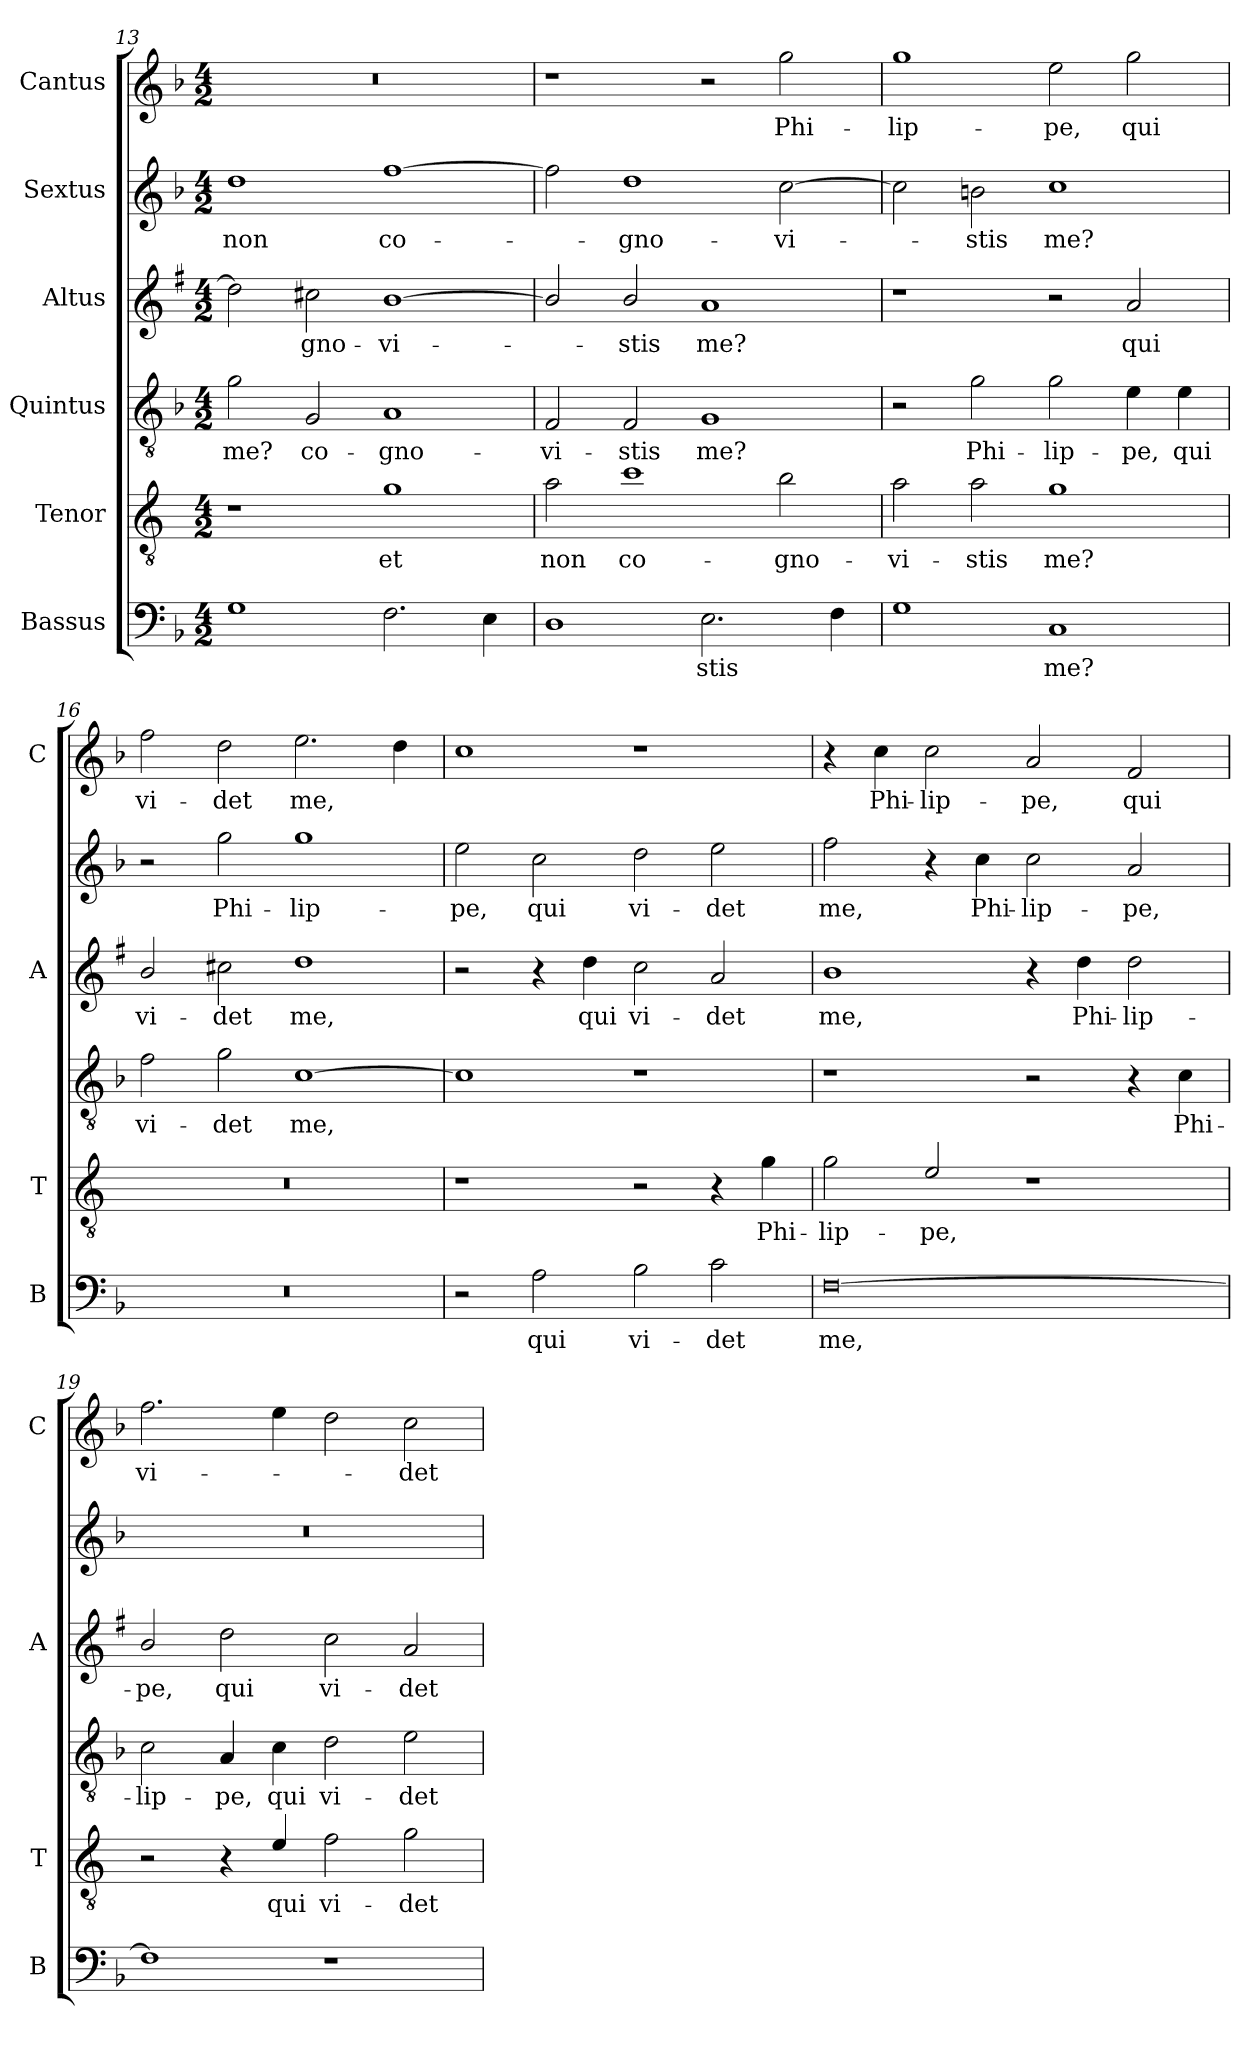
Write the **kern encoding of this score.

**kern	**text	**kern	**text	**kern	**text	**kern	**text	**kern	**text	**kern	**text
*part6	*part6	*part5	*part5	*part4	*part4	*part3	*part3	*part2	*part2	*part1	*part1
*staff6	*staff6	*staff5	*staff5	*staff4	*staff4	*staff3	*staff3	*staff2	*staff2	*staff1	*staff1
*I"Bassus	*	*I"Tenor	*	*I"Quintus	*	*I"Altus	*	*I"Sextus	*	*I"Cantus	*
*I'B	*	*I'T	*	*	*	*I'A	*	*	*	*I'C	*
*clefF4	*	*clefGv2	*	*clefGv2	*	*clefG2	*	*clefG2	*	*clefG2	*
*	*	*ITrd4c7	*	*	*	*ITrd1c2	*	*	*	*	*
*k[b-]	*	*k[b-]	*	*k[b-]	*	*k[b-]	*	*k[b-]	*	*k[b-]	*
*F:	*	*F:	*	*F:	*	*F:	*	*F:	*	*F:	*
*M4/2	*	*M4/2	*	*M4/2	*	*M4/2	*	*M4/2	*	*M4/2	*
=13	=13	=13	=13	=13	=13	=13	=13	=13	=13	=13	=13
!	!	!	!	!	!LO:LY:b	!	!	!	!LO:LY:b	!	!
1G	.	1r	.	2g\	me?	2cc\]	.	1dd	non	0r	.
!	!	!	!	!	!LO:LY:b	!	!LO:LY:b	!	!	!	!
.	.	.	.	2G/	co-	2bn\	-gno-	.	.	.	.
!	!	!	!LO:LY:b	!	!LO:LY:b	!	!LO:LY:b	!	!LO:LY:b	!	!
2.F\	.	1c	et	1A	-gno-	[1a	-vi-	[1ff	co-	.	.
4E\	.	.	.	.	.	.	.	.	.	.	.
=14	=14	=14	=14	=14	=14	=14	=14	=14	=14	=14	=14
!	!	!	!LO:LY:b	!	!LO:LY:b	!	!	!	!	!	!
1D	.	2d\	non	2F/	-vi-	2a/]	.	2ff\]	.	1r	.
!	!	!	!LO:LY:b	!	!LO:LY:b	!	!LO:LY:b	!	!LO:LY:b	!	!
.	.	1f	co-	2F/	-stis	2a/	-stis	1dd	-gno-	.	.
!	!LO:LY:b	!	!	!	!LO:LY:b	!	!LO:LY:b	!	!	!	!
2.E\	-stis	.	.	1G	me?	1g	me?	.	.	2r	.
!	!	!	!LO:LY:b	!	!	!	!	!	!LO:LY:b	!	!LO:LY:b
.	.	2e\	-gno-	.	.	.	.	[2cc\	-vi-	2gg\	Phi-
4F\	.	.	.	.	.	.	.	.	.	.	.
=15	=15	=15	=15	=15	=15	=15	=15	=15	=15	=15	=15
!	!	!	!LO:LY:b	!	!	!	!	!	!	!	!LO:LY:b
1G	.	2d\	-vi-	2r	.	1r	.	2cc\]	.	1gg	-lip-
!	!	!	!LO:LY:b	!	!LO:LY:b	!	!	!	!LO:LY:b	!	!
.	.	2d\	-stis	2g\	Phi-	.	.	2bn\	-stis	.	.
!	!LO:LY:b	!	!LO:LY:b	!	!LO:LY:b	!	!	!	!LO:LY:b	!	!LO:LY:b
1C	me?	1c	me?	2g\	-lip-	2r	.	1cc	me?	2ee\	-pe,
!	!	!	!	!	!LO:LY:b	!	!LO:LY:b	!	!	!	!LO:LY:b
.	.	.	.	4e\	-pe,	2g/	qui	.	.	2gg\	qui
!	!	!	!	!	!LO:LY:b	!	!	!	!	!	!
.	.	.	.	4e\	qui	.	.	.	.	.	.
=16	=16	=16	=16	=16	=16	=16	=16	=16	=16	=16	=16
!	!	!	!	!	!LO:LY:b	!	!LO:LY:b	!	!	!	!LO:LY:b
0r	.	0r	.	2f\	vi-	2a/	vi-	2r	.	2ff\	vi-
!	!	!	!	!	!LO:LY:b	!	!LO:LY:b	!	!LO:LY:b	!	!LO:LY:b
.	.	.	.	2g\	-det	2bn\	-det	2gg\	Phi-	2dd\	-det
!	!	!	!	!	!LO:LY:b	!	!LO:LY:b	!	!LO:LY:b	!	!LO:LY:b
.	.	.	.	[1c	me,	1cc	me,	1gg	-lip-	2.ee\	me,
.	.	.	.	.	.	.	.	.	.	4dd\	.
=17	=17	=17	=17	=17	=17	=17	=17	=17	=17	=17	=17
!	!	!	!	!	!	!	!	!	!LO:LY:b	!	!
2r	.	1r	.	1c]	.	2r	.	2ee\	-pe,	1cc	.
!	!LO:LY:b	!	!	!	!	!	!	!	!LO:LY:b	!	!
2A\	qui	.	.	.	.	4r	.	2cc\	qui	.	.
!	!	!	!	!	!	!	!LO:LY:b	!	!	!	!
.	.	.	.	.	.	4cc\	qui	.	.	.	.
!	!LO:LY:b	!	!	!	!	!	!LO:LY:b	!	!LO:LY:b	!	!
2B-\	vi-	2r	.	1r	.	2b-\	vi-	2dd\	vi-	1r	.
!	!LO:LY:b	!	!	!	!	!	!LO:LY:b	!	!LO:LY:b	!	!
2c\	-det	4r	.	.	.	2g/	-det	2ee\	-det	.	.
!	!	!	!LO:LY:b	!	!	!	!	!	!	!	!
.	.	4c\	Phi-	.	.	.	.	.	.	.	.
!!LO:PB:g=z
=18	=18	=18	=18	=18	=18	=18	=18	=18	=18	=18	=18
!	!LO:LY:b	!	!LO:LY:b	!	!	!	!LO:LY:b	!	!LO:LY:b	!	!
[0F	me,	2c\	-lip-	1r	.	1a	me,	2ff\	me,	4r	.
!	!	!	!	!	!	!	!	!	!	!	!LO:LY:b
.	.	.	.	.	.	.	.	.	.	4cc\	Phi-
!	!	!	!LO:LY:b	!	!	!	!	!	!	!	!LO:LY:b
.	.	2A/	-pe,	.	.	.	.	4r	.	2cc\	-lip-
!	!	!	!	!	!	!	!	!	!LO:LY:b	!	!
.	.	.	.	.	.	.	.	4cc\	Phi-	.	.
!	!	!	!	!	!	!	!	!	!LO:LY:b	!	!LO:LY:b
.	.	1r	.	2r	.	4r	.	2cc\	-lip-	2a/	-pe,
!	!	!	!	!	!	!	!LO:LY:b	!	!	!	!
.	.	.	.	.	.	4cc\	Phi-	.	.	.	.
!	!	!	!	!	!	!	!LO:LY:b	!	!LO:LY:b	!	!LO:LY:b
.	.	.	.	4r	.	2cc\	-lip-	2a/	-pe,	2f/	qui
!	!	!	!	!	!LO:LY:b	!	!	!	!	!	!
.	.	.	.	4c\	Phi-	.	.	.	.	.	.
=19	=19	=19	=19	=19	=19	=19	=19	=19	=19	=19	=19
!	!	!	!	!	!LO:LY:b	!	!LO:LY:b	!	!	!	!LO:LY:b
1F]	.	2r	.	2c\	-lip-	2a/	-pe,	0r	.	2.ff\	vi-
!	!	!	!	!	!LO:LY:b	!	!LO:LY:b	!	!	!	!
.	.	4r	.	4A/	-pe,	2cc\	qui	.	.	.	.
!	!	!	!LO:LY:b	!	!LO:LY:b	!	!	!	!	!	!
.	.	4A/	qui	4c\	qui	.	.	.	.	4ee\	.
!	!	!	!LO:LY:b	!	!LO:LY:b	!	!LO:LY:b	!	!	!	!
1r	.	2B-\	vi-	2d\	vi-	2b-\	vi-	.	.	2dd\	.
!	!	!	!LO:LY:b	!	!LO:LY:b	!	!LO:LY:b	!	!	!	!LO:LY:b
.	.	2c\	-det	2e\	-det	2g/	-det	.	.	2cc\	-det
=	=	=	=	=	=	=	=	=	=	=	=
*-	*-	*-	*-	*-	*-	*-	*-	*-	*-	*-	*-
